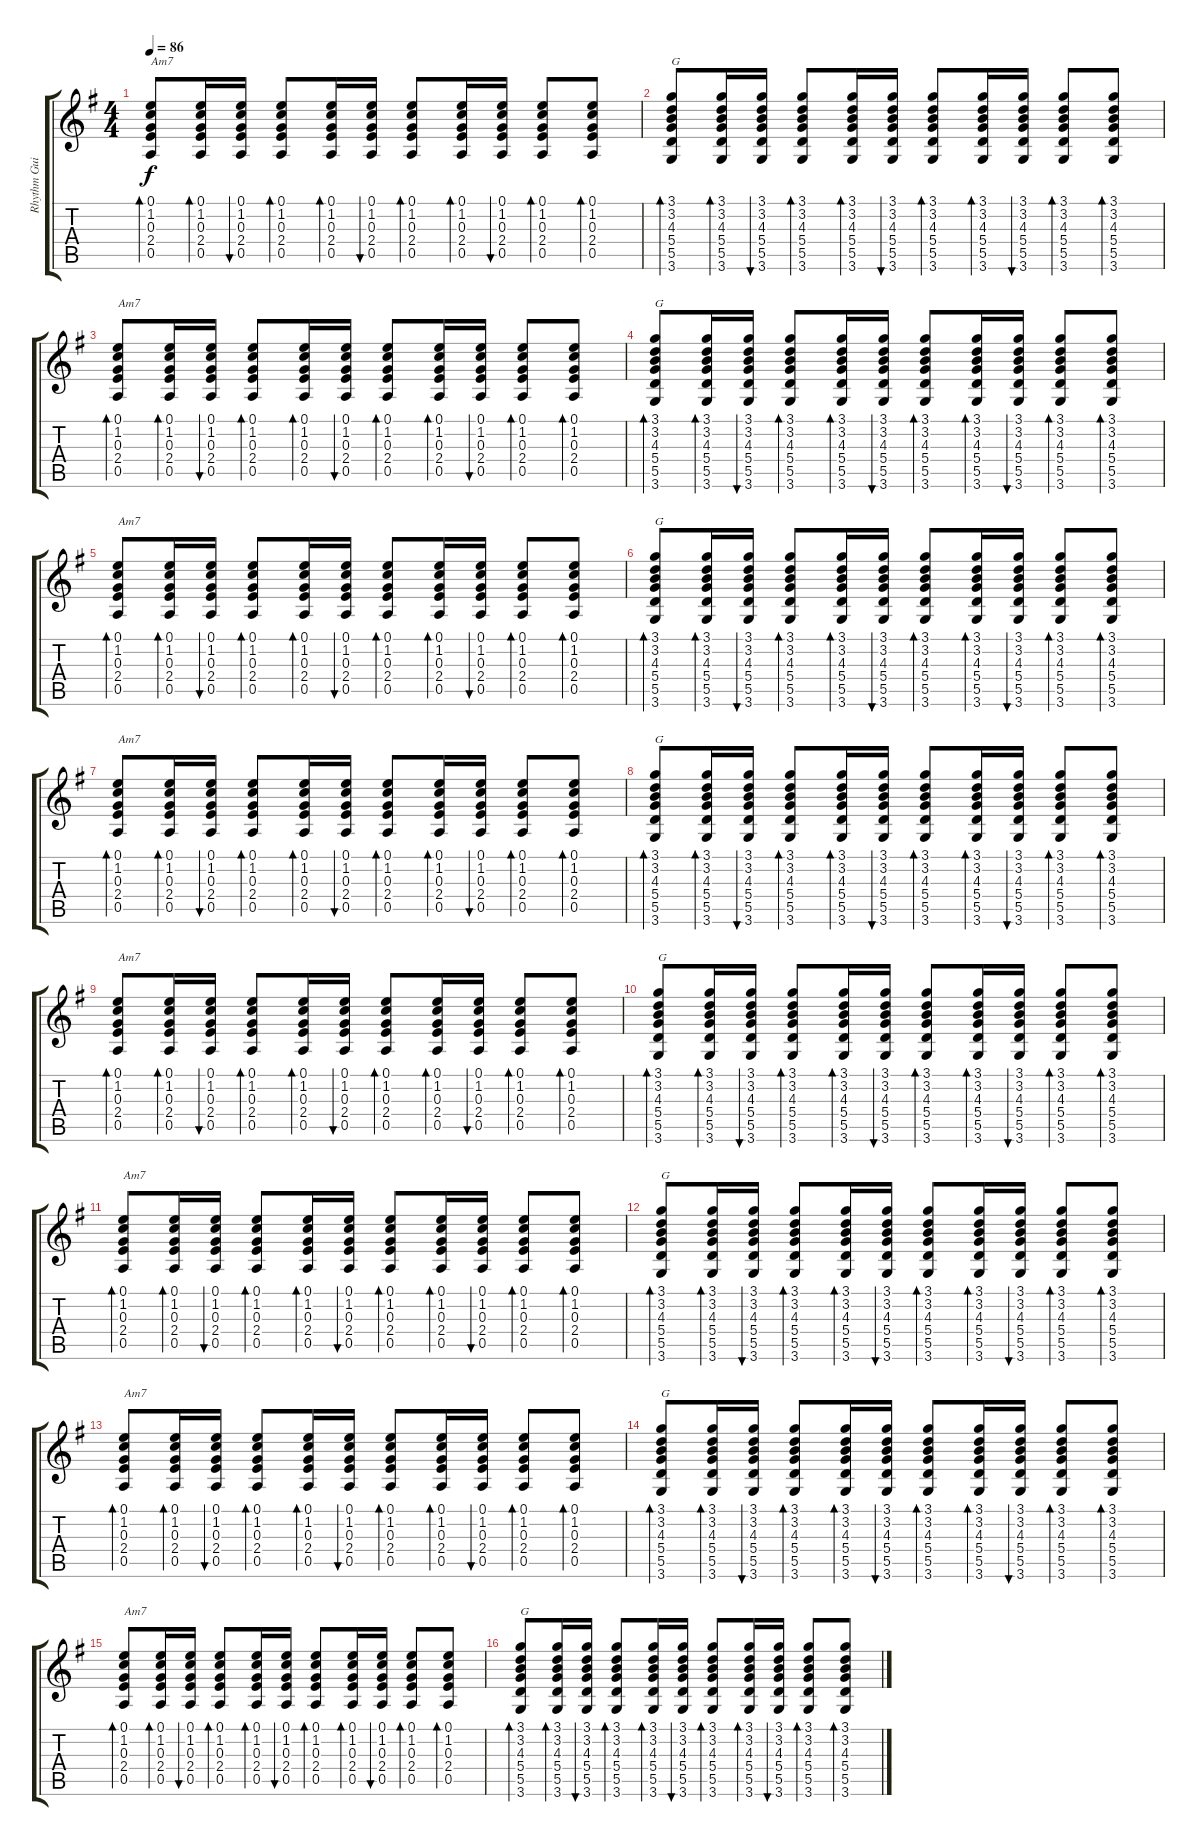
\track ("Rhythm Guitar" "Rhythm Gui") {instrument acousticguitarnylon}
\staff {score tabs}
\tuning (E4 B3 G3 D3 A2 E2) {hide}
\ts (4 4)
\tempo 86
\clef g2
\ks g
(0.1 1.2 0.3 2.4 0.5).8{bd 60 txt "Am7" dy f} (0.1 1.2 0.3 2.4 0.5).16{bd 60} (0.1 1.2 0.3 2.4 0.5).16{bu 60} (0.1 1.2 0.3 2.4 0.5).8{bd 60} (0.1 1.2 0.3 2.4 0.5).16{bd 60} (0.1 1.2 0.3 2.4 0.5).16{bu 60} (0.1 1.2 0.3 2.4 0.5).8{bd 60} (0.1 1.2 0.3 2.4 0.5).16{bd 60} (0.1 1.2 0.3 2.4 0.5).16{bu 60} (0.1 1.2 0.3 2.4 0.5).8{bd 60} (0.1 1.2 0.3 2.4 0.5).8{bd 60} |
(3.1 3.2 4.3 5.4 5.5 3.6).8{bd 60 txt "G"} (3.1 3.2 4.3 5.4 5.5 3.6).16{bd 60} (3.1 3.2 4.3 5.4 5.5 3.6).16{bu 60} (3.1 3.2 4.3 5.4 5.5 3.6).8{bd 60} (3.1 3.2 4.3 5.4 5.5 3.6).16{bd 60} (3.1 3.2 4.3 5.4 5.5 3.6).16{bu 60} (3.1 3.2 4.3 5.4 5.5 3.6).8{bd 60} (3.1 3.2 4.3 5.4 5.5 3.6).16{bd 60} (3.1 3.2 4.3 5.4 5.5 3.6).16{bu 60} (3.1 3.2 4.3 5.4 5.5 3.6).8{bd 60} (3.1 3.2 4.3 5.4 5.5 3.6).8{bd 60} |
(0.1 1.2 0.3 2.4 0.5).8{bd 60 txt "Am7"} (0.1 1.2 0.3 2.4 0.5).16{bd 60} (0.1 1.2 0.3 2.4 0.5).16{bu 60} (0.1 1.2 0.3 2.4 0.5).8{bd 60} (0.1 1.2 0.3 2.4 0.5).16{bd 60} (0.1 1.2 0.3 2.4 0.5).16{bu 60} (0.1 1.2 0.3 2.4 0.5).8{bd 60} (0.1 1.2 0.3 2.4 0.5).16{bd 60} (0.1 1.2 0.3 2.4 0.5).16{bu 60} (0.1 1.2 0.3 2.4 0.5).8{bd 60} (0.1 1.2 0.3 2.4 0.5).8{bd 60} |
(3.1 3.2 4.3 5.4 5.5 3.6).8{bd 60 txt "G"} (3.1 3.2 4.3 5.4 5.5 3.6).16{bd 60} (3.1 3.2 4.3 5.4 5.5 3.6).16{bu 60} (3.1 3.2 4.3 5.4 5.5 3.6).8{bd 60} (3.1 3.2 4.3 5.4 5.5 3.6).16{bd 60} (3.1 3.2 4.3 5.4 5.5 3.6).16{bu 60} (3.1 3.2 4.3 5.4 5.5 3.6).8{bd 60} (3.1 3.2 4.3 5.4 5.5 3.6).16{bd 60} (3.1 3.2 4.3 5.4 5.5 3.6).16{bu 60} (3.1 3.2 4.3 5.4 5.5 3.6).8{bd 60} (3.1 3.2 4.3 5.4 5.5 3.6).8{bd 60} |
(0.1 1.2 0.3 2.4 0.5).8{bd 60 txt "Am7"} (0.1 1.2 0.3 2.4 0.5).16{bd 60} (0.1 1.2 0.3 2.4 0.5).16{bu 60} (0.1 1.2 0.3 2.4 0.5).8{bd 60} (0.1 1.2 0.3 2.4 0.5).16{bd 60} (0.1 1.2 0.3 2.4 0.5).16{bu 60} (0.1 1.2 0.3 2.4 0.5).8{bd 60} (0.1 1.2 0.3 2.4 0.5).16{bd 60} (0.1 1.2 0.3 2.4 0.5).16{bu 60} (0.1 1.2 0.3 2.4 0.5).8{bd 60} (0.1 1.2 0.3 2.4 0.5).8{bd 60} |
(3.1 3.2 4.3 5.4 5.5 3.6).8{bd 60 txt "G"} (3.1 3.2 4.3 5.4 5.5 3.6).16{bd 60} (3.1 3.2 4.3 5.4 5.5 3.6).16{bu 60} (3.1 3.2 4.3 5.4 5.5 3.6).8{bd 60} (3.1 3.2 4.3 5.4 5.5 3.6).16{bd 60} (3.1 3.2 4.3 5.4 5.5 3.6).16{bu 60} (3.1 3.2 4.3 5.4 5.5 3.6).8{bd 60} (3.1 3.2 4.3 5.4 5.5 3.6).16{bd 60} (3.1 3.2 4.3 5.4 5.5 3.6).16{bu 60} (3.1 3.2 4.3 5.4 5.5 3.6).8{bd 60} (3.1 3.2 4.3 5.4 5.5 3.6).8{bd 60} |
(0.1 1.2 0.3 2.4 0.5).8{bd 60 txt "Am7"} (0.1 1.2 0.3 2.4 0.5).16{bd 60} (0.1 1.2 0.3 2.4 0.5).16{bu 60} (0.1 1.2 0.3 2.4 0.5).8{bd 60} (0.1 1.2 0.3 2.4 0.5).16{bd 60} (0.1 1.2 0.3 2.4 0.5).16{bu 60} (0.1 1.2 0.3 2.4 0.5).8{bd 60} (0.1 1.2 0.3 2.4 0.5).16{bd 60} (0.1 1.2 0.3 2.4 0.5).16{bu 60} (0.1 1.2 0.3 2.4 0.5).8{bd 60} (0.1 1.2 0.3 2.4 0.5).8{bd 60} |
(3.1 3.2 4.3 5.4 5.5 3.6).8{bd 60 txt "G"} (3.1 3.2 4.3 5.4 5.5 3.6).16{bd 60} (3.1 3.2 4.3 5.4 5.5 3.6).16{bu 60} (3.1 3.2 4.3 5.4 5.5 3.6).8{bd 60} (3.1 3.2 4.3 5.4 5.5 3.6).16{bd 60} (3.1 3.2 4.3 5.4 5.5 3.6).16{bu 60} (3.1 3.2 4.3 5.4 5.5 3.6).8{bd 60} (3.1 3.2 4.3 5.4 5.5 3.6).16{bd 60} (3.1 3.2 4.3 5.4 5.5 3.6).16{bu 60} (3.1 3.2 4.3 5.4 5.5 3.6).8{bd 60} (3.1 3.2 4.3 5.4 5.5 3.6).8{bd 60} |
(0.1 1.2 0.3 2.4 0.5).8{bd 60 txt "Am7"} (0.1 1.2 0.3 2.4 0.5).16{bd 60} (0.1 1.2 0.3 2.4 0.5).16{bu 60} (0.1 1.2 0.3 2.4 0.5).8{bd 60} (0.1 1.2 0.3 2.4 0.5).16{bd 60} (0.1 1.2 0.3 2.4 0.5).16{bu 60} (0.1 1.2 0.3 2.4 0.5).8{bd 60} (0.1 1.2 0.3 2.4 0.5).16{bd 60} (0.1 1.2 0.3 2.4 0.5).16{bu 60} (0.1 1.2 0.3 2.4 0.5).8{bd 60} (0.1 1.2 0.3 2.4 0.5).8{bd 60} |
(3.1 3.2 4.3 5.4 5.5 3.6).8{bd 60 txt "G"} (3.1 3.2 4.3 5.4 5.5 3.6).16{bd 60} (3.1 3.2 4.3 5.4 5.5 3.6).16{bu 60} (3.1 3.2 4.3 5.4 5.5 3.6).8{bd 60} (3.1 3.2 4.3 5.4 5.5 3.6).16{bd 60} (3.1 3.2 4.3 5.4 5.5 3.6).16{bu 60} (3.1 3.2 4.3 5.4 5.5 3.6).8{bd 60} (3.1 3.2 4.3 5.4 5.5 3.6).16{bd 60} (3.1 3.2 4.3 5.4 5.5 3.6).16{bu 60} (3.1 3.2 4.3 5.4 5.5 3.6).8{bd 60} (3.1 3.2 4.3 5.4 5.5 3.6).8{bd 60} |
(0.1 1.2 0.3 2.4 0.5).8{bd 60 txt "Am7"} (0.1 1.2 0.3 2.4 0.5).16{bd 60} (0.1 1.2 0.3 2.4 0.5).16{bu 60} (0.1 1.2 0.3 2.4 0.5).8{bd 60} (0.1 1.2 0.3 2.4 0.5).16{bd 60} (0.1 1.2 0.3 2.4 0.5).16{bu 60} (0.1 1.2 0.3 2.4 0.5).8{bd 60} (0.1 1.2 0.3 2.4 0.5).16{bd 60} (0.1 1.2 0.3 2.4 0.5).16{bu 60} (0.1 1.2 0.3 2.4 0.5).8{bd 60} (0.1 1.2 0.3 2.4 0.5).8{bd 60} |
(3.1 3.2 4.3 5.4 5.5 3.6).8{bd 60 txt "G"} (3.1 3.2 4.3 5.4 5.5 3.6).16{bd 60} (3.1 3.2 4.3 5.4 5.5 3.6).16{bu 60} (3.1 3.2 4.3 5.4 5.5 3.6).8{bd 60} (3.1 3.2 4.3 5.4 5.5 3.6).16{bd 60} (3.1 3.2 4.3 5.4 5.5 3.6).16{bu 60} (3.1 3.2 4.3 5.4 5.5 3.6).8{bd 60} (3.1 3.2 4.3 5.4 5.5 3.6).16{bd 60} (3.1 3.2 4.3 5.4 5.5 3.6).16{bu 60} (3.1 3.2 4.3 5.4 5.5 3.6).8{bd 60} (3.1 3.2 4.3 5.4 5.5 3.6).8{bd 60} |
(0.1 1.2 0.3 2.4 0.5).8{bd 60 txt "Am7"} (0.1 1.2 0.3 2.4 0.5).16{bd 60} (0.1 1.2 0.3 2.4 0.5).16{bu 60} (0.1 1.2 0.3 2.4 0.5).8{bd 60} (0.1 1.2 0.3 2.4 0.5).16{bd 60} (0.1 1.2 0.3 2.4 0.5).16{bu 60} (0.1 1.2 0.3 2.4 0.5).8{bd 60} (0.1 1.2 0.3 2.4 0.5).16{bd 60} (0.1 1.2 0.3 2.4 0.5).16{bu 60} (0.1 1.2 0.3 2.4 0.5).8{bd 60} (0.1 1.2 0.3 2.4 0.5).8{bd 60} |
(3.1 3.2 4.3 5.4 5.5 3.6).8{bd 60 txt "G"} (3.1 3.2 4.3 5.4 5.5 3.6).16{bd 60} (3.1 3.2 4.3 5.4 5.5 3.6).16{bu 60} (3.1 3.2 4.3 5.4 5.5 3.6).8{bd 60} (3.1 3.2 4.3 5.4 5.5 3.6).16{bd 60} (3.1 3.2 4.3 5.4 5.5 3.6).16{bu 60} (3.1 3.2 4.3 5.4 5.5 3.6).8{bd 60} (3.1 3.2 4.3 5.4 5.5 3.6).16{bd 60} (3.1 3.2 4.3 5.4 5.5 3.6).16{bu 60} (3.1 3.2 4.3 5.4 5.5 3.6).8{bd 60} (3.1 3.2 4.3 5.4 5.5 3.6).8{bd 60} |
(0.1 1.2 0.3 2.4 0.5).8{bd 60 txt "Am7"} (0.1 1.2 0.3 2.4 0.5).16{bd 60} (0.1 1.2 0.3 2.4 0.5).16{bu 60} (0.1 1.2 0.3 2.4 0.5).8{bd 60} (0.1 1.2 0.3 2.4 0.5).16{bd 60} (0.1 1.2 0.3 2.4 0.5).16{bu 60} (0.1 1.2 0.3 2.4 0.5).8{bd 60} (0.1 1.2 0.3 2.4 0.5).16{bd 60} (0.1 1.2 0.3 2.4 0.5).16{bu 60} (0.1 1.2 0.3 2.4 0.5).8{bd 60} (0.1 1.2 0.3 2.4 0.5).8{bd 60} |
(3.1 3.2 4.3 5.4 5.5 3.6).8{bd 60 txt "G"} (3.1 3.2 4.3 5.4 5.5 3.6).16{bd 60} (3.1 3.2 4.3 5.4 5.5 3.6).16{bu 60} (3.1 3.2 4.3 5.4 5.5 3.6).8{bd 60} (3.1 3.2 4.3 5.4 5.5 3.6).16{bd 60} (3.1 3.2 4.3 5.4 5.5 3.6).16{bu 60} (3.1 3.2 4.3 5.4 5.5 3.6).8{bd 60} (3.1 3.2 4.3 5.4 5.5 3.6).16{bd 60} (3.1 3.2 4.3 5.4 5.5 3.6).16{bu 60} (3.1 3.2 4.3 5.4 5.5 3.6).8{bd 60} (3.1 3.2 4.3 5.4 5.5 3.6).8{bd 60}
